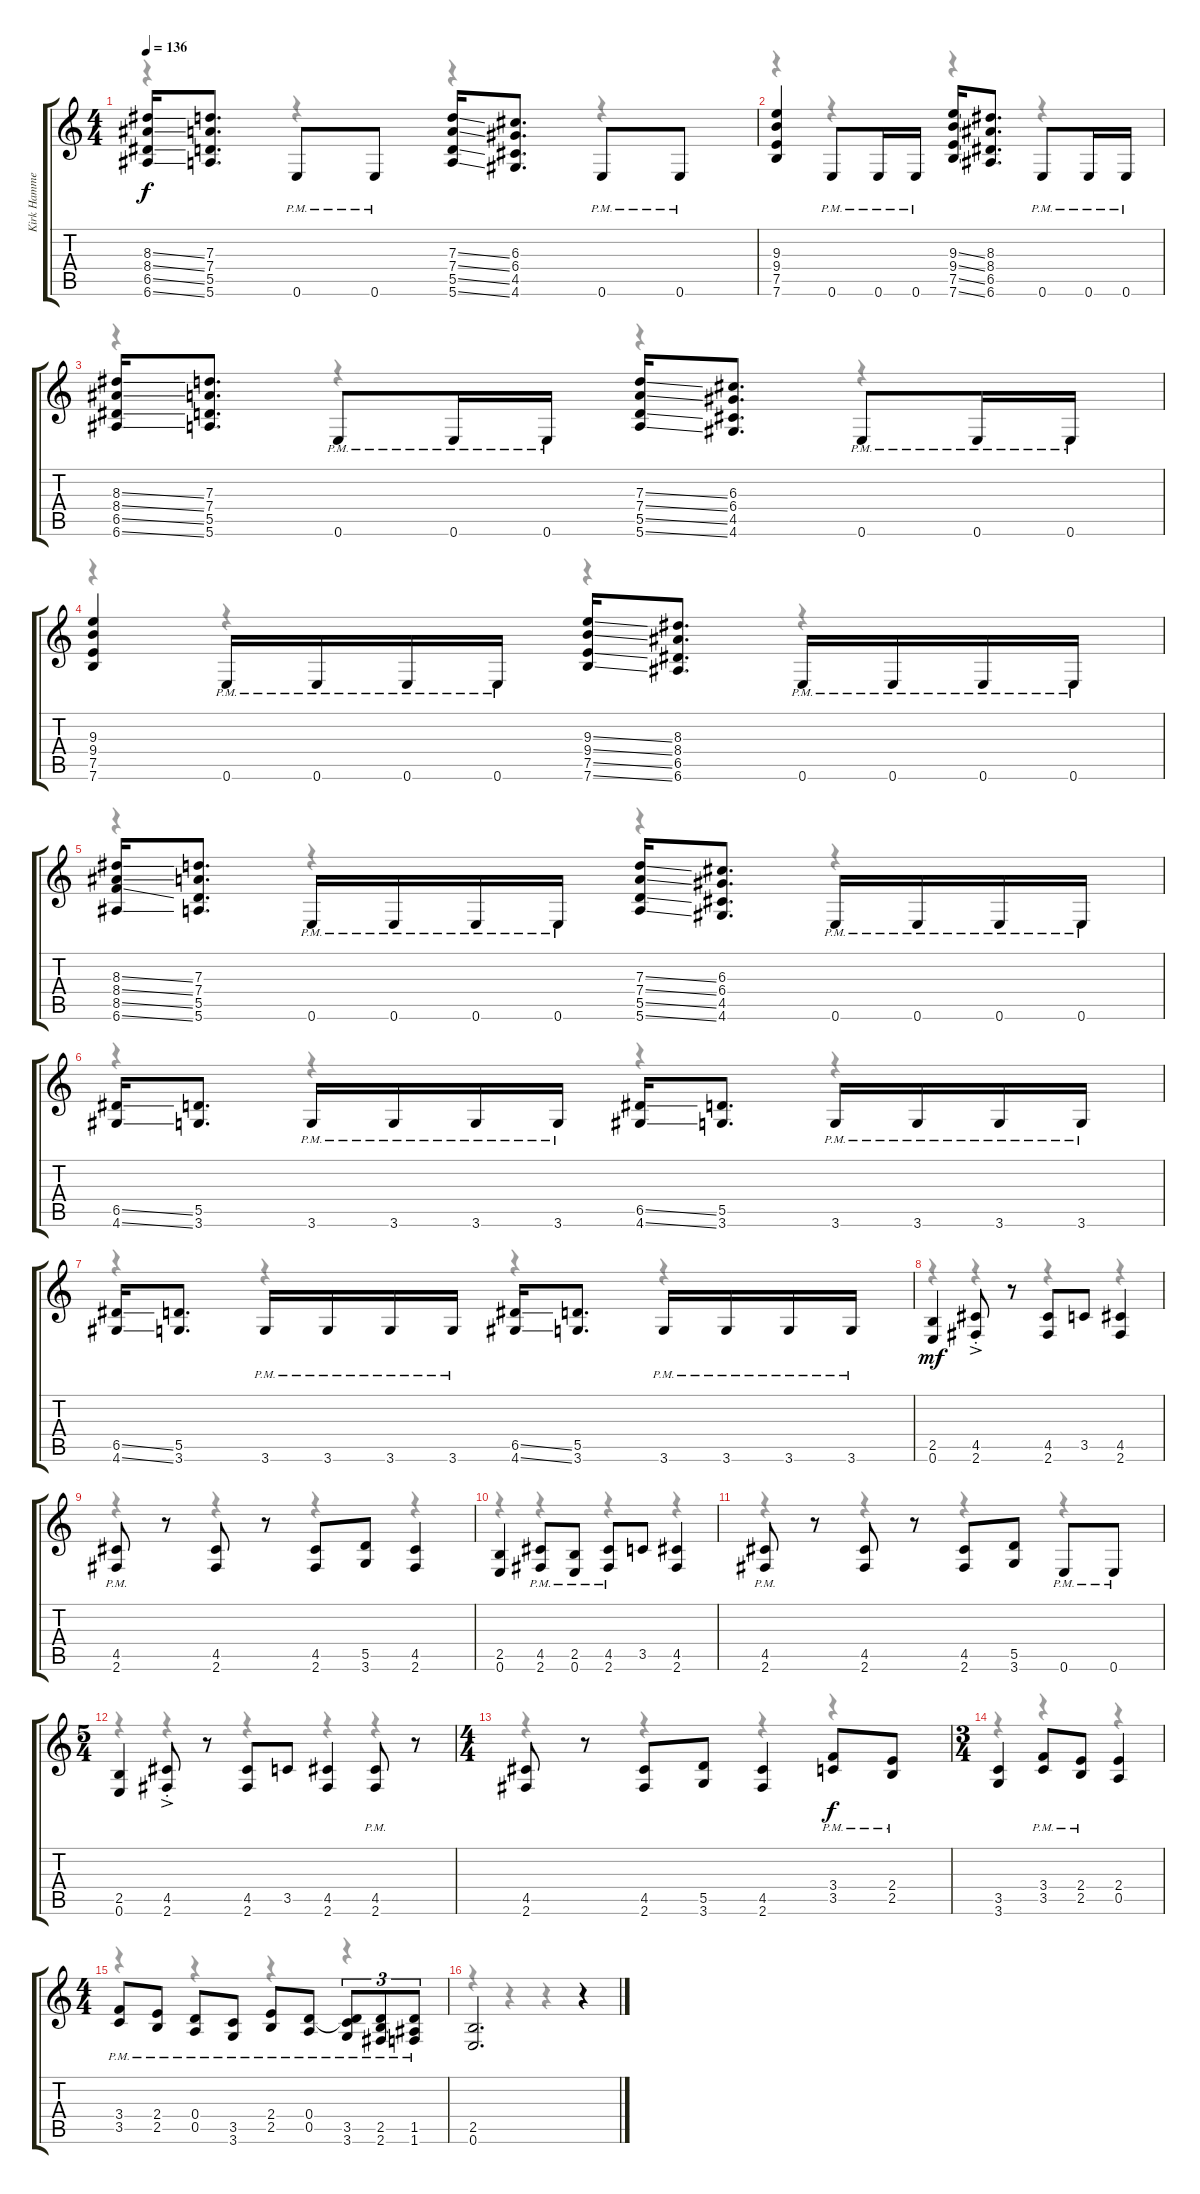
\track ("Kirk Hammett (Lead)" "Kirk Hamme") {instrument distortionguitar}
\staff {score tabs}
\tuning (E4 B3 G3 D3 A2 E2) {hide}
\voice
\ts (4 4)
\tempo 136
\clef g2
\ks c
(8.3{ss} 8.4{ss} 6.5{ss} 6.6{ss}).16{dy f} (7.3 7.4 5.5 5.6).8{d} 0.6{pm}.8 0.6{pm}.8 (7.3{ss} 7.4{ss} 5.5{ss} 5.6{ss}).16 (6.3 6.4 4.5 4.6).8{d} 0.6{pm}.8 0.6{pm}.8 |
(9.3 9.4 7.5 7.6).4 0.6{pm}.8 0.6{pm}.16 0.6{pm}.16 (9.3{ss} 9.4{ss} 7.5{ss} 7.6{ss}).16 (8.3 8.4 6.5 6.6).8{d} 0.6{pm}.8 0.6{pm}.16 0.6{pm}.16 |
(8.3{ss} 8.4{ss} 6.5{ss} 6.6{ss}).16 (7.3 7.4 5.5 5.6).8{d} 0.6{pm}.8 0.6{pm}.16 0.6{pm}.16 (7.3{ss} 7.4{ss} 5.5{ss} 5.6{ss}).16 (6.3 6.4 4.5 4.6).8{d} 0.6{pm}.8 0.6{pm}.16 0.6{pm}.16 |
(9.3 9.4 7.5 7.6).4 0.6{pm}.16 0.6{pm}.16 0.6{pm}.16 0.6{pm}.16 (9.3{ss} 9.4{ss} 7.5{ss} 7.6{ss}).16 (8.3 8.4 6.5 6.6).8{d} 0.6{pm}.16 0.6{pm}.16 0.6{pm}.16 0.6{pm}.16 |
(8.3{ss} 8.4{ss} 8.5{ss} 6.6{ss}).16 (7.3 7.4 5.5 5.6).8{d} 0.6{pm}.16 0.6{pm}.16 0.6{pm}.16 0.6{pm}.16 (7.3{ss} 7.4{ss} 5.5{ss} 5.6{ss}).16 (6.3 6.4 4.5 4.6).8{d} 0.6{pm}.16 0.6{pm}.16 0.6{pm}.16 0.6{pm}.16 |
(6.5{ss} 4.6{ss}).16 (5.5 3.6).8{d} 3.6{pm}.16 3.6{pm}.16 3.6{pm}.16 3.6{pm}.16 (6.5{ss} 4.6{ss}).16 (5.5 3.6).8{d} 3.6{pm}.16 3.6{pm}.16 3.6{pm}.16 3.6{pm}.16 |
(6.5{ss} 4.6{ss}).16 (5.5 3.6).8{d} 3.6{pm}.16 3.6{pm}.16 3.6{pm}.16 3.6{pm}.16 (6.5{ss} 4.6{ss}).16 (5.5 3.6).8{d} 3.6{pm}.16 3.6{pm}.16 3.6{pm}.16 3.6{pm}.16 |
(2.5 0.6).4{dy mf} (4.5 2.6{ac st}).8 r.8 (4.5 2.6).8 3.5.8 (4.5 2.6).4 |
(4.5{pm} 2.6{pm}).8 r.8 (4.5 2.6).8 r.8 (4.5 2.6).8 (5.5 3.6).8 (4.5 2.6).4 |
(2.5 0.6).4 (4.5{pm} 2.6{pm}).8 (2.5{pm} 0.6{pm}).8 (4.5{pm} 2.6{pm}).8 3.5.8 (4.5 2.6).4 |
(4.5{pm} 2.6{pm}).8 r.8 (4.5 2.6).8 r.8 (4.5 2.6).8 (5.5 3.6).8 0.6{pm}.8 0.6{pm}.8 |
\ts (5 4)
(2.5 0.6).4 (4.5 2.6{ac st}).8 r.8 (4.5 2.6).8 3.5.8 (4.5 2.6).4 (4.5{pm} 2.6{pm}).8 r.8 |
\ts (4 4)
(4.5 2.6).8 r.8 (4.5 2.6).8 (5.5 3.6).8 (4.5 2.6).4 (3.4{pm} 3.5{pm}).8{dy f} (2.4{pm} 2.5{pm}).8 |
\ts (3 4)
(3.5 3.6).4 (3.4{pm} 3.5{pm}).8 (2.4{pm} 2.5{pm}).8 (2.4 0.5).4 |
\ts (4 4)
(3.4{pm} 3.5{pm}).8 (2.4{pm} 2.5{pm}).8 (0.4{pm} 0.5{pm}).8 (3.5{pm} 3.6{pm}).8 (2.4{pm} 2.5{pm}).8 (0.4{pm} 0.5{pm}).8 (0.4{pm t} 3.5{pm} 3.6{pm}).8{tu (3 2)} (0.4{pm t} 2.5{pm} 2.6{pm}).8{tu (3 2)} (0.4{pm t} 1.5{pm} 1.6{pm}).8{tu (3 2)} |
(2.5 0.6).2{d} r.4
\voice
\clef g2
\ottava regular
\simile none
\ks c
r.4{dy f} r.4 r.4 r.4 |
r.4 r.4 r.4 r.4 |
r.4 r.4 r.4 r.4 |
r.4 r.4 r.4 r.4 |
r.4 r.4 r.4 r.4 |
r.4 r.4 r.4 r.4 |
r.4 r.4 r.4 r.4 |
r.4 r.4 r.4 r.4 |
r.4 r.4 r.4 r.4 |
r.4 r.4 r.4 r.4 |
r.4 r.4 r.4 r.4 |
r.4 r.4 r.4 r.4 r.4 |
r.4 r.4 r.4 r.4 |
r.4 r.4 r.4 |
r.4 r.4 r.4 r.4 |
r.4 r.4 r.4 r.4
